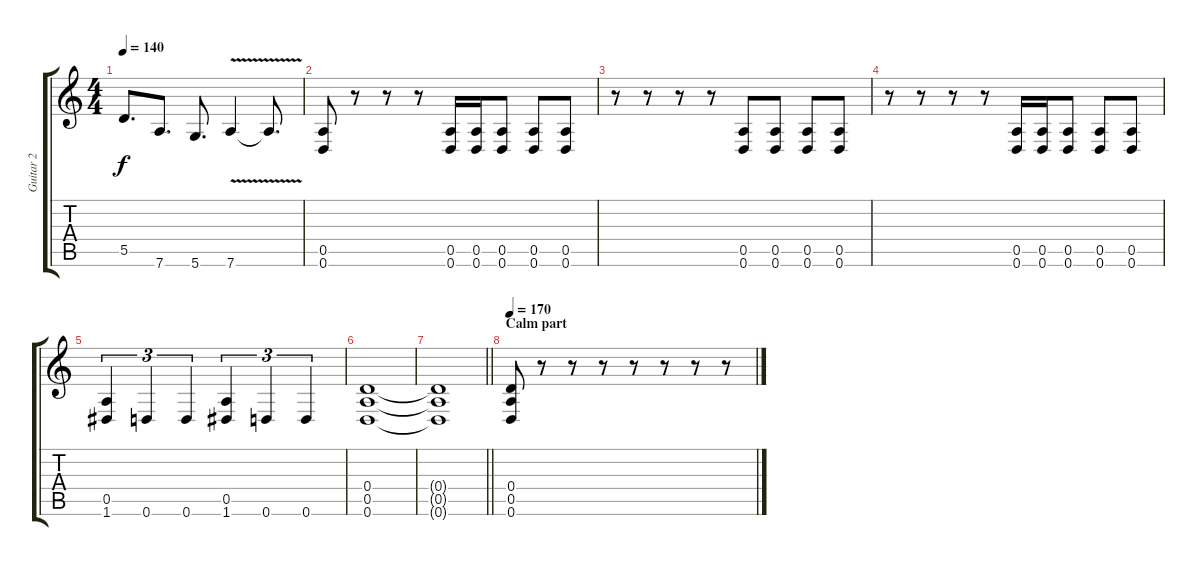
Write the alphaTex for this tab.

\track ("Guitar 2" "Guitar 2") {instrument distortionguitar}
\staff {score tabs}
\tuning (E4 B3 G3 D3 A2 D2) {hide}
\ts (4 4)
\tempo 140
\clef g2
\ks c
5.5.8{d dy f} 7.6.8{d} 5.6.8{d} 7.6{v}.4 7.6{t}.8{d} |
(0.5 0.6).8 r.8 r.8 r.8 (0.5 0.6).16 (0.5 0.6).16 (0.5 0.6).8 (0.5 0.6).8 (0.5 0.6).8 |
r.8 r.8 r.8 r.8 (0.5 0.6).8 (0.5 0.6).8 (0.5 0.6).8 (0.5 0.6).8 |
r.8 r.8 r.8 r.8 (0.5 0.6).16 (0.5 0.6).16 (0.5 0.6).8 (0.5 0.6).8 (0.5 0.6).8 |
(0.5 1.6).4{tu (3 2)} 0.6.4{tu (3 2)} 0.6.4{tu (3 2)} (0.5 1.6).4{tu (3 2)} 0.6.4{tu (3 2)} 0.6.4{tu (3 2)} |
(0.4 0.5 0.6).1 |
\barLineRight lightlight
(0.4{t} 0.5{t} 0.6{t}).1 |
\section ("" "Calm part")
\tempo 170
(0.4 0.5 0.6).8 r.8 r.8 r.8 r.8 r.8 r.8 r.8
